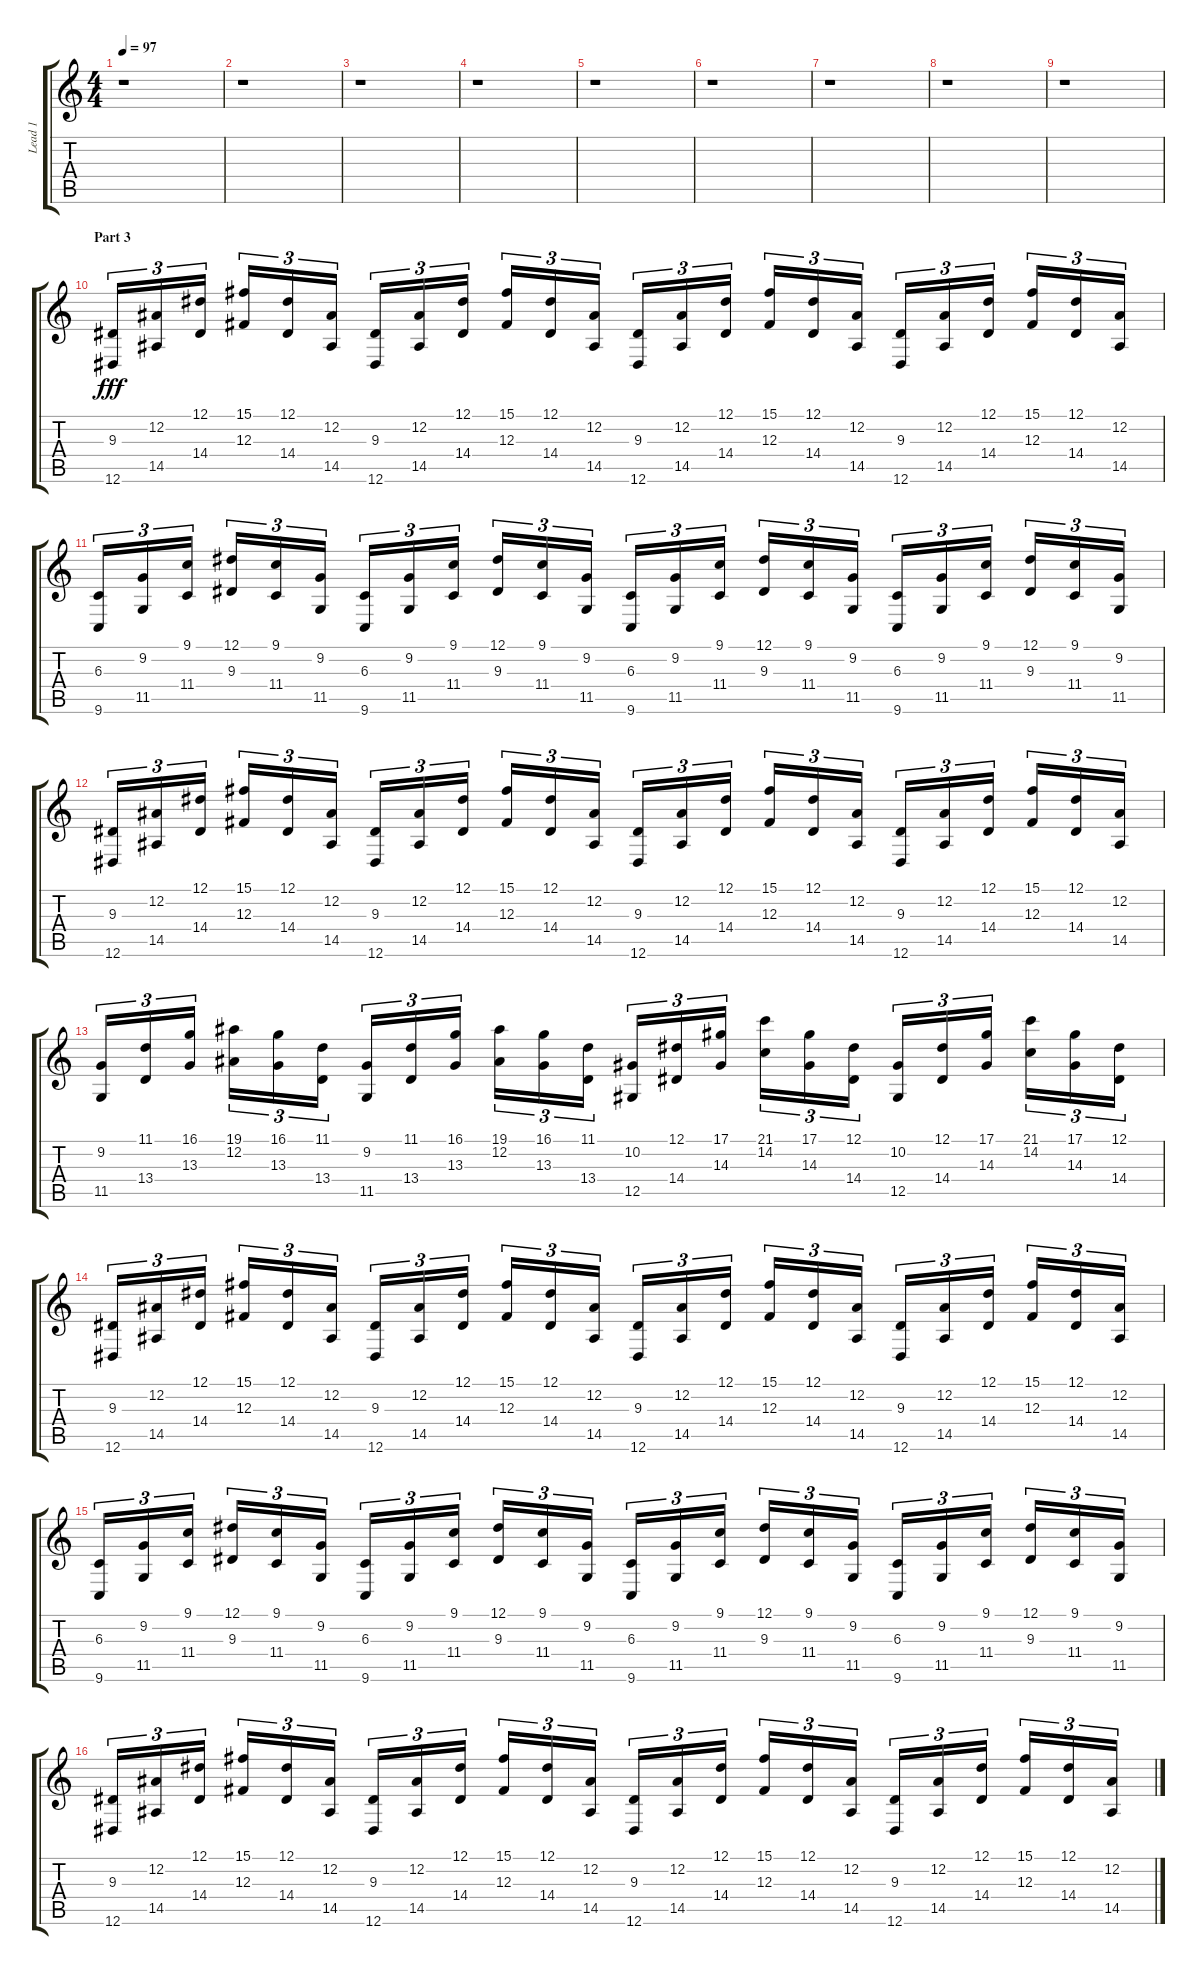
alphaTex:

\track ("Lead 1" "Lead 1") {instrument lead2sawtooth}
\staff {score tabs}
\tuning (Eb4 Bb3 Gb3 Db3 Ab2 Eb2) {hide}
\ts (4 4)
\tempo 97
\clef g2
\ks c
r.1{dy fff} |
r.1 |
r.1 |
r.1 |
r.1 |
r.1 |
r.1 |
r.1 |
r.1 |
\section ("" "Part 3")
(9.3 12.6).16{tu (3 2) balance 6} (12.2 14.5).16{tu (3 2)} (12.1 14.4).16{tu (3 2)} (15.1 12.3).16{tu (3 2)} (12.1 14.4).16{tu (3 2)} (12.2 14.5).16{tu (3 2)} (9.3 12.6).16{tu (3 2)} (12.2 14.5).16{tu (3 2)} (12.1 14.4).16{tu (3 2)} (15.1 12.3).16{tu (3 2)} (12.1 14.4).16{tu (3 2)} (12.2 14.5).16{tu (3 2)} (9.3 12.6).16{tu (3 2)} (12.2 14.5).16{tu (3 2)} (12.1 14.4).16{tu (3 2)} (15.1 12.3).16{tu (3 2)} (12.1 14.4).16{tu (3 2)} (12.2 14.5).16{tu (3 2)} (9.3 12.6).16{tu (3 2)} (12.2 14.5).16{tu (3 2)} (12.1 14.4).16{tu (3 2)} (15.1 12.3).16{tu (3 2)} (12.1 14.4).16{tu (3 2)} (12.2 14.5).16{tu (3 2)} |
(6.3 9.6).16{tu (3 2)} (9.2 11.5).16{tu (3 2)} (9.1 11.4).16{tu (3 2)} (12.1 9.3).16{tu (3 2)} (9.1 11.4).16{tu (3 2)} (9.2 11.5).16{tu (3 2)} (6.3 9.6).16{tu (3 2)} (9.2 11.5).16{tu (3 2)} (9.1 11.4).16{tu (3 2)} (12.1 9.3).16{tu (3 2)} (9.1 11.4).16{tu (3 2)} (9.2 11.5).16{tu (3 2)} (6.3 9.6).16{tu (3 2)} (9.2 11.5).16{tu (3 2)} (9.1 11.4).16{tu (3 2)} (12.1 9.3).16{tu (3 2)} (9.1 11.4).16{tu (3 2)} (9.2 11.5).16{tu (3 2)} (6.3 9.6).16{tu (3 2)} (9.2 11.5).16{tu (3 2)} (9.1 11.4).16{tu (3 2)} (12.1 9.3).16{tu (3 2)} (9.1 11.4).16{tu (3 2)} (9.2 11.5).16{tu (3 2)} |
(9.3 12.6).16{tu (3 2)} (12.2 14.5).16{tu (3 2)} (12.1 14.4).16{tu (3 2)} (15.1 12.3).16{tu (3 2)} (12.1 14.4).16{tu (3 2)} (12.2 14.5).16{tu (3 2)} (9.3 12.6).16{tu (3 2)} (12.2 14.5).16{tu (3 2)} (12.1 14.4).16{tu (3 2)} (15.1 12.3).16{tu (3 2)} (12.1 14.4).16{tu (3 2)} (12.2 14.5).16{tu (3 2)} (9.3 12.6).16{tu (3 2)} (12.2 14.5).16{tu (3 2)} (12.1 14.4).16{tu (3 2)} (15.1 12.3).16{tu (3 2)} (12.1 14.4).16{tu (3 2)} (12.2 14.5).16{tu (3 2)} (9.3 12.6).16{tu (3 2)} (12.2 14.5).16{tu (3 2)} (12.1 14.4).16{tu (3 2)} (15.1 12.3).16{tu (3 2)} (12.1 14.4).16{tu (3 2)} (12.2 14.5).16{tu (3 2)} |
(9.2 11.5).16{tu (3 2)} (11.1 13.4).16{tu (3 2)} (16.1 13.3).16{tu (3 2)} (19.1 12.2).16{tu (3 2)} (16.1 13.3).16{tu (3 2)} (11.1 13.4).16{tu (3 2)} (9.2 11.5).16{tu (3 2)} (11.1 13.4).16{tu (3 2)} (16.1 13.3).16{tu (3 2)} (19.1 12.2).16{tu (3 2)} (16.1 13.3).16{tu (3 2)} (11.1 13.4).16{tu (3 2)} (10.2 12.5).16{tu (3 2)} (12.1 14.4).16{tu (3 2)} (17.1 14.3).16{tu (3 2)} (21.1 14.2).16{tu (3 2)} (17.1 14.3).16{tu (3 2)} (12.1 14.4).16{tu (3 2)} (10.2 12.5).16{tu (3 2)} (12.1 14.4).16{tu (3 2)} (17.1 14.3).16{tu (3 2)} (21.1 14.2).16{tu (3 2)} (17.1 14.3).16{tu (3 2)} (12.1 14.4).16{tu (3 2)} |
(9.3 12.6).16{tu (3 2) balance 6} (12.2 14.5).16{tu (3 2)} (12.1 14.4).16{tu (3 2)} (15.1 12.3).16{tu (3 2)} (12.1 14.4).16{tu (3 2)} (12.2 14.5).16{tu (3 2)} (9.3 12.6).16{tu (3 2)} (12.2 14.5).16{tu (3 2)} (12.1 14.4).16{tu (3 2)} (15.1 12.3).16{tu (3 2)} (12.1 14.4).16{tu (3 2)} (12.2 14.5).16{tu (3 2)} (9.3 12.6).16{tu (3 2)} (12.2 14.5).16{tu (3 2)} (12.1 14.4).16{tu (3 2)} (15.1 12.3).16{tu (3 2)} (12.1 14.4).16{tu (3 2)} (12.2 14.5).16{tu (3 2)} (9.3 12.6).16{tu (3 2)} (12.2 14.5).16{tu (3 2)} (12.1 14.4).16{tu (3 2)} (15.1 12.3).16{tu (3 2)} (12.1 14.4).16{tu (3 2)} (12.2 14.5).16{tu (3 2)} |
(6.3 9.6).16{tu (3 2)} (9.2 11.5).16{tu (3 2)} (9.1 11.4).16{tu (3 2)} (12.1 9.3).16{tu (3 2)} (9.1 11.4).16{tu (3 2)} (9.2 11.5).16{tu (3 2)} (6.3 9.6).16{tu (3 2)} (9.2 11.5).16{tu (3 2)} (9.1 11.4).16{tu (3 2)} (12.1 9.3).16{tu (3 2)} (9.1 11.4).16{tu (3 2)} (9.2 11.5).16{tu (3 2)} (6.3 9.6).16{tu (3 2)} (9.2 11.5).16{tu (3 2)} (9.1 11.4).16{tu (3 2)} (12.1 9.3).16{tu (3 2)} (9.1 11.4).16{tu (3 2)} (9.2 11.5).16{tu (3 2)} (6.3 9.6).16{tu (3 2)} (9.2 11.5).16{tu (3 2)} (9.1 11.4).16{tu (3 2)} (12.1 9.3).16{tu (3 2)} (9.1 11.4).16{tu (3 2)} (9.2 11.5).16{tu (3 2)} |
(9.3 12.6).16{tu (3 2)} (12.2 14.5).16{tu (3 2)} (12.1 14.4).16{tu (3 2)} (15.1 12.3).16{tu (3 2)} (12.1 14.4).16{tu (3 2)} (12.2 14.5).16{tu (3 2)} (9.3 12.6).16{tu (3 2)} (12.2 14.5).16{tu (3 2)} (12.1 14.4).16{tu (3 2)} (15.1 12.3).16{tu (3 2)} (12.1 14.4).16{tu (3 2)} (12.2 14.5).16{tu (3 2)} (9.3 12.6).16{tu (3 2)} (12.2 14.5).16{tu (3 2)} (12.1 14.4).16{tu (3 2)} (15.1 12.3).16{tu (3 2)} (12.1 14.4).16{tu (3 2)} (12.2 14.5).16{tu (3 2)} (9.3 12.6).16{tu (3 2)} (12.2 14.5).16{tu (3 2)} (12.1 14.4).16{tu (3 2)} (15.1 12.3).16{tu (3 2)} (12.1 14.4).16{tu (3 2)} (12.2 14.5).16{tu (3 2)}
